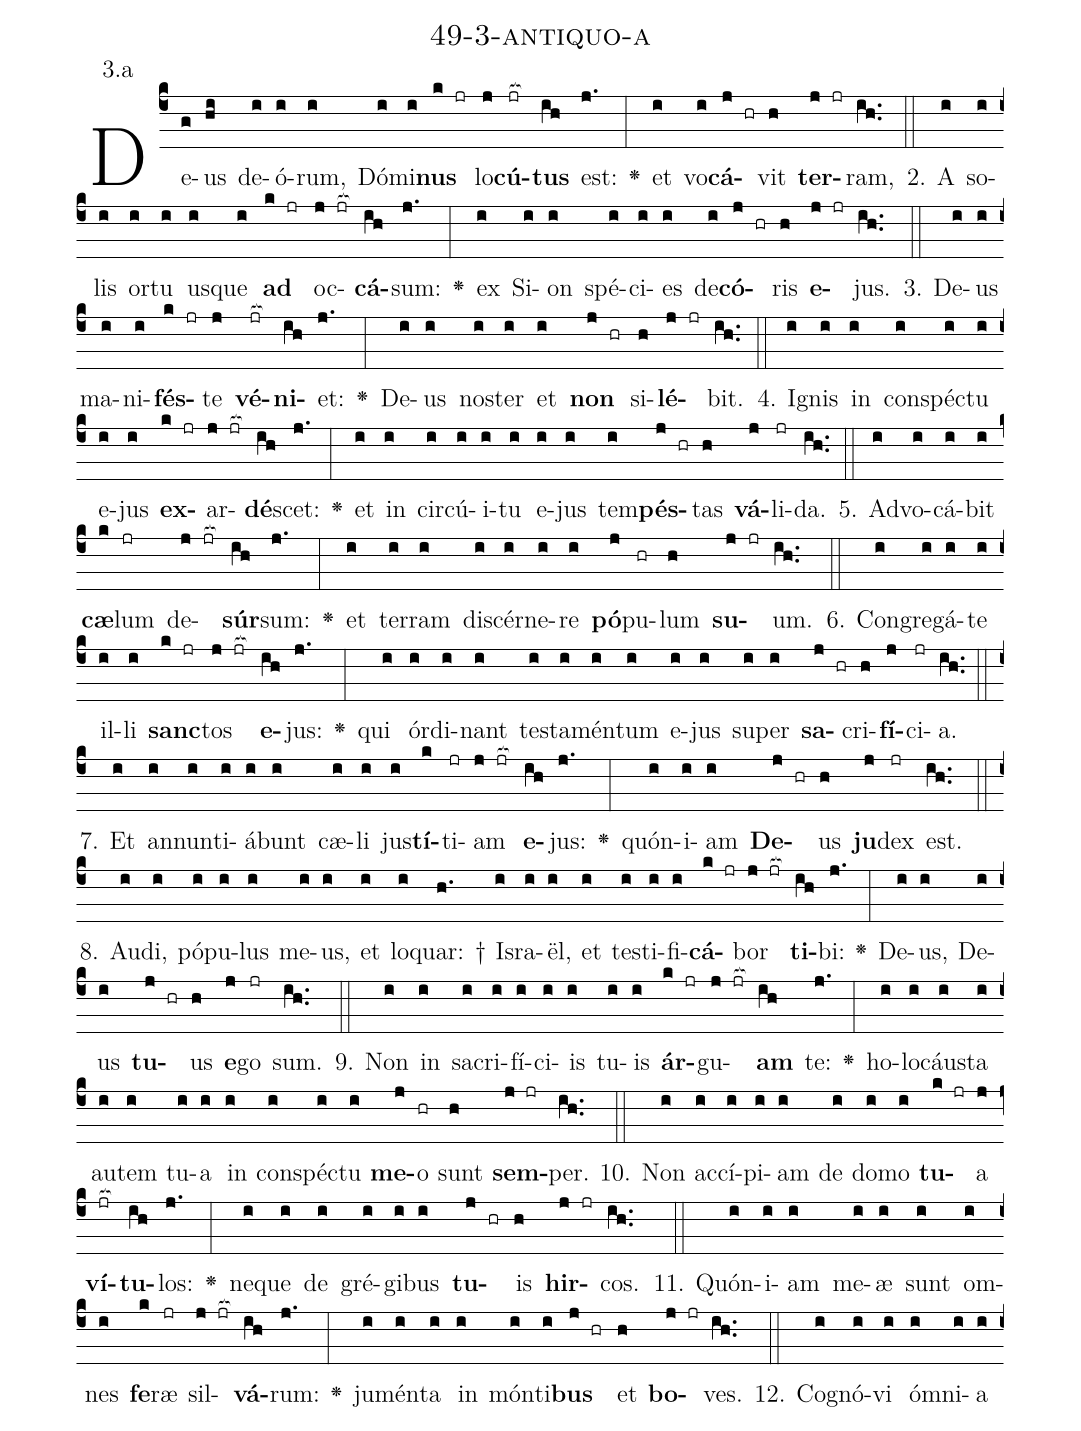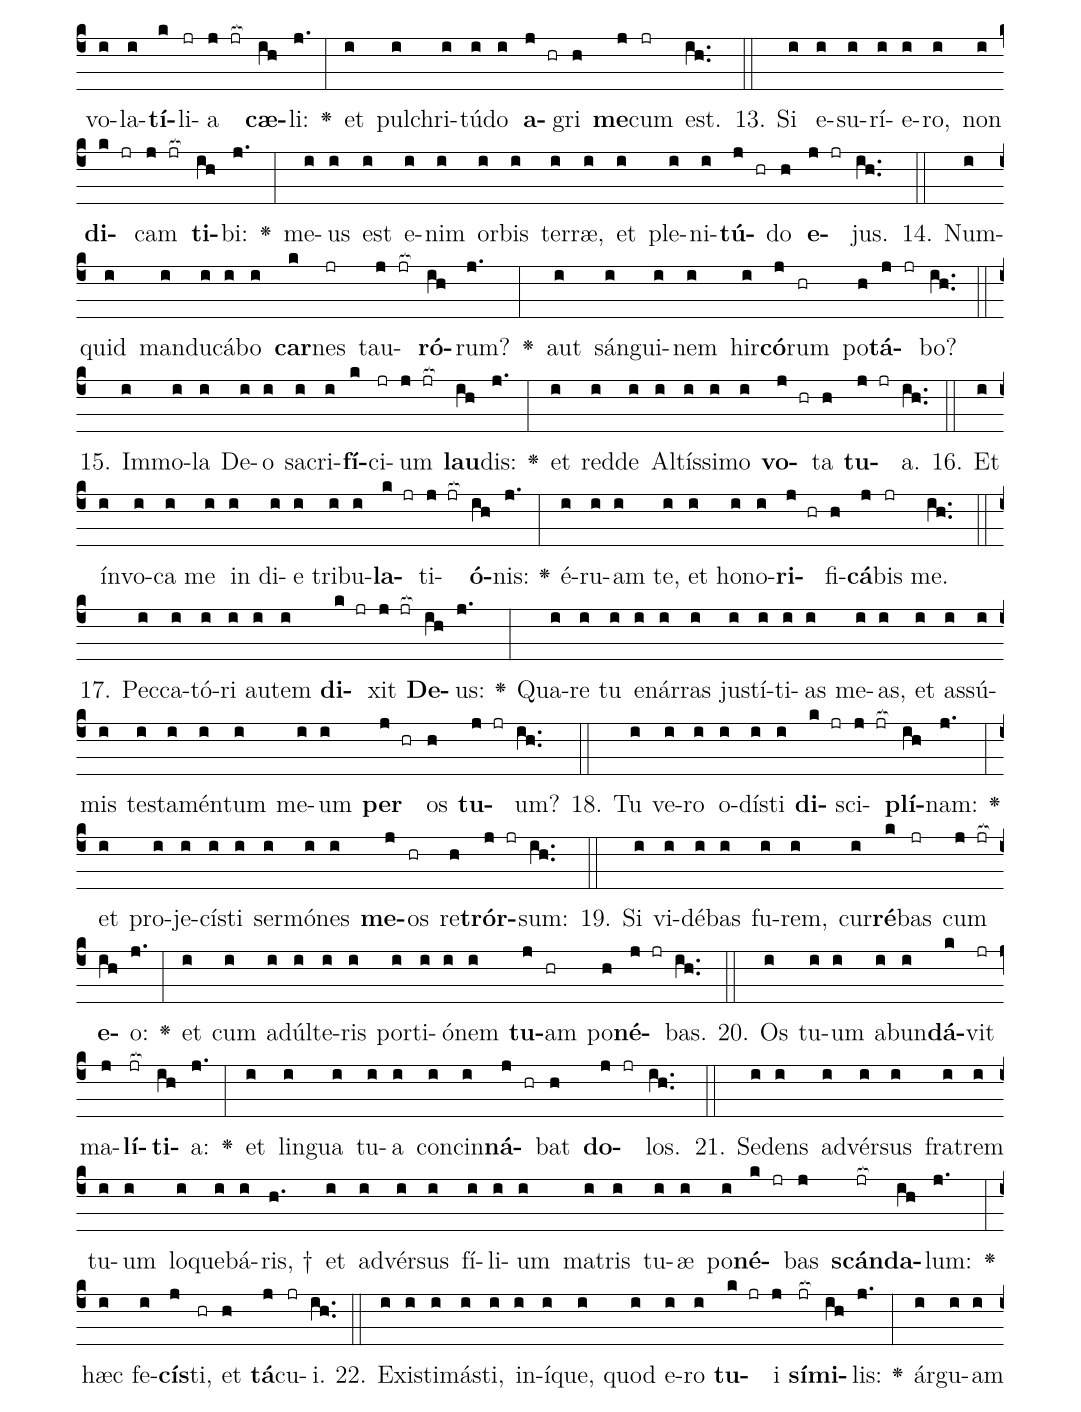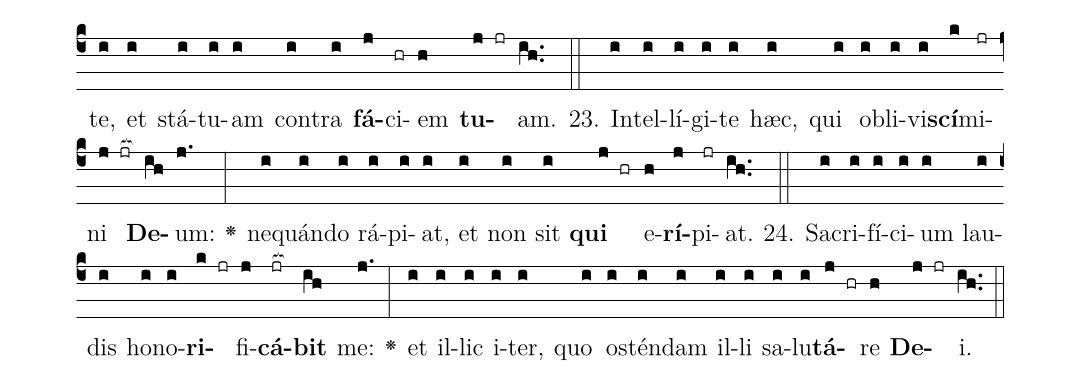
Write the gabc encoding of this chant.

name: 49-3-antiquo-a;
annotation: 3.a;
%%
(c4)De(g)us(hi) de(i)ó(i)rum,(i) Dó(i)mi(i)<b>nus</b>(k jr) lo(j)<b>cú</b>(jr[ocb:1{])<b>tus</b>(ih[ocb:0}]) est:(j.) <v>\greheightstar</v>(:) et(i) vo(i)<b>cá</b>(j hr)vit(h) <b>ter</b>(j jr)ram,(ih..) (::)
2. A(i) so(i)lis(i) or(i)tu(i) us(i)que(i) <b>ad</b>(k jr) oc(j jr[ocb:1{])<b>cá</b>(ih[ocb:0}])sum:(j.) <v>\greheightstar</v>(:) ex(i) Si(i)on(i) spé(i)ci(i)es(i) de(i)<b>có</b>(j hr)ris(h) <b>e</b>(j jr)jus.(ih..) (::)
3. De(i)us(i) ma(i)ni(i)<b>fés</b>(k jr)te(j) <b>vé</b>(jr[ocb:1{])<b>ni</b>(ih[ocb:0}])et:(j.) <v>\greheightstar</v>(:) De(i)us(i) nos(i)ter(i) et(i) <b>non</b>(j hr) si(h)<b>lé</b>(j jr)bit.(ih..) (::)
4. I(i)gnis(i) in(i) con(i)spéc(i)tu(i) e(i)jus(i) <b>ex</b>(k jr)ar(j jr[ocb:1{])<b>dé</b>(ih[ocb:0}])scet:(j.) <v>\greheightstar</v>(:) et(i) in(i) cir(i)cú(i)i(i)tu(i) e(i)jus(i) tem(i)<b>pés</b>(j hr)tas(h) <b>vá</b>(j)li(jr)da.(ih..) (::)
5. Ad(i)vo(i)cá(i)bit(i) <b>cæ</b>(k)lum(jr) de(j jr[ocb:1{])<b>súr</b>(ih[ocb:0}])sum:(j.) <v>\greheightstar</v>(:) et(i) ter(i)ram(i) di(i)scér(i)ne(i)re(i) <b>pó</b>(j)pu(hr)lum(h) <b>su</b>(j jr)um.(ih..) (::)
6. Con(i)gre(i)gá(i)te(i) il(i)li(i) <b>sanc</b>(k jr)tos(j jr[ocb:1{]) <b>e</b>(ih[ocb:0}])jus:(j.) <v>\greheightstar</v>(:) qui(i) ór(i)di(i)nant(i) tes(i)ta(i)mén(i)tum(i) e(i)jus(i) su(i)per(i) <b>sa</b>(j hr)cri(h)<b>fí</b>(j)ci(jr)a.(ih..) (::)
7. Et(i) an(i)nun(i)ti(i)á(i)bunt(i) cæ(i)li(i) jus(i)<b>tí</b>(k)ti(jr)am(j jr[ocb:1{]) <b>e</b>(ih[ocb:0}])jus:(j.) <v>\greheightstar</v>(:) quón(i)i(i)am(i) <b>De</b>(j hr)us(h) <b>ju</b>(j)dex(jr) est.(ih..) (::)
8. Au(i)di,(i) pó(i)pu(i)lus(i) me(i)us,(i) et(i) lo(i)quar: †(h.) Is(i)ra(i)ël,(i) et(i) tes(i)ti(i)fi(i)<b>cá</b>(k jr)bor(j jr[ocb:1{]) <b>ti</b>(ih[ocb:0}])bi:(j.) <v>\greheightstar</v>(:) De(i)us,(i) De(i)us(i) <b>tu</b>(j hr)us(h) <b>e</b>(j)go(jr) sum.(ih..) (::)
9. Non(i) in(i) sa(i)cri(i)fí(i)ci(i)is(i) tu(i)is(i) <b>ár</b>(k jr)gu(j jr[ocb:1{])<b>am</b>(ih[ocb:0}]) te:(j.) <v>\greheightstar</v>(:) ho(i)lo(i)cáus(i)ta(i) au(i)tem(i) tu(i)a(i) in(i) con(i)spéc(i)tu(i) <b>me</b>(j)o(hr) sunt(h) <b>sem</b>(j jr)per.(ih..) (::)
10. Non(i) ac(i)cí(i)pi(i)am(i) de(i) do(i)mo(i) <b>tu</b>(k jr)a(j) <b>ví</b>(jr[ocb:1{])<b>tu</b>(ih[ocb:0}])los:(j.) <v>\greheightstar</v>(:) ne(i)que(i) de(i) gré(i)gi(i)bus(i) <b>tu</b>(j hr)is(h) <b>hir</b>(j jr)cos.(ih..) (::)
11. Quón(i)i(i)am(i) me(i)æ(i) sunt(i) om(i)nes(i) <b>fe</b>(k)ræ(jr) sil(j jr[ocb:1{])<b>vá</b>(ih[ocb:0}])rum:(j.) <v>\greheightstar</v>(:) ju(i)mén(i)ta(i) in(i) món(i)ti(i)<b>bus</b>(j hr) et(h) <b>bo</b>(j jr)ves.(ih..) (::)
12. Co(i)gnó(i)vi(i) óm(i)ni(i)a(i) vo(i)la(i)<b>tí</b>(k)li(jr)a(j jr[ocb:1{]) <b>cæ</b>(ih[ocb:0}])li:(j.) <v>\greheightstar</v>(:) et(i) pul(i)chri(i)tú(i)do(i) <b>a</b>(j hr)gri(h) <b>me</b>(j)cum(jr) est.(ih..) (::)
13. Si(i) e(i)su(i)rí(i)e(i)ro,(i) non(i) <b>di</b>(k jr)cam(j jr[ocb:1{]) <b>ti</b>(ih[ocb:0}])bi:(j.) <v>\greheightstar</v>(:) me(i)us(i) est(i) e(i)nim(i) or(i)bis(i) ter(i)ræ,(i) et(i) ple(i)ni(i)<b>tú</b>(j hr)do(h) <b>e</b>(j jr)jus.(ih..) (::)
14. Num(i)quid(i) man(i)du(i)cá(i)bo(i) <b>car</b>(k)nes(jr) tau(j jr[ocb:1{])<b>ró</b>(ih[ocb:0}])rum?(j.) <v>\greheightstar</v>(:) aut(i) sán(i)gui(i)nem(i) hir(i)<b>có</b>(j)rum(hr) po(h)<b>tá</b>(j jr)bo?(ih..) (::)
15. Im(i)mo(i)la(i) De(i)o(i) sa(i)cri(i)<b>fí</b>(k)ci(jr)um(j jr[ocb:1{]) <b>lau</b>(ih[ocb:0}])dis:(j.) <v>\greheightstar</v>(:) et(i) red(i)de(i) Al(i)tís(i)si(i)mo(i) <b>vo</b>(j hr)ta(h) <b>tu</b>(j jr)a.(ih..) (::)
16. Et(i) ín(i)vo(i)ca(i) me(i) in(i) di(i)e(i) tri(i)bu(i)<b>la</b>(k jr)ti(j jr[ocb:1{])<b>ó</b>(ih[ocb:0}])nis:(j.) <v>\greheightstar</v>(:) é(i)ru(i)am(i) te,(i) et(i) ho(i)no(i)<b>ri</b>(j hr)fi(h)<b>cá</b>(j)bis(jr) me.(ih..) (::)
17. Pec(i)ca(i)tó(i)ri(i) au(i)tem(i) <b>di</b>(k jr)xit(j jr[ocb:1{]) <b>De</b>(ih[ocb:0}])us:(j.) <v>\greheightstar</v>(:) Qua(i)re(i) tu(i) e(i)nár(i)ras(i) jus(i)tí(i)ti(i)as(i) me(i)as,(i) et(i) as(i)sú(i)mis(i) tes(i)ta(i)mén(i)tum(i) me(i)um(i) <b>per</b>(j hr) os(h) <b>tu</b>(j jr)um?(ih..) (::)
18. Tu(i) ve(i)ro(i) o(i)dís(i)ti(i) <b>di</b>(k jr)sci(j jr[ocb:1{])<b>plí</b>(ih[ocb:0}])nam:(j.) <v>\greheightstar</v>(:) et(i) pro(i)je(i)cís(i)ti(i) ser(i)mó(i)nes(i) <b>me</b>(j)os(hr) re(h)<b>trór</b>(j jr)sum:(ih..) (::)
19. Si(i) vi(i)dé(i)bas(i) fu(i)rem,(i) cur(i)<b>ré</b>(k)bas(jr) cum(j jr[ocb:1{]) <b>e</b>(ih[ocb:0}])o:(j.) <v>\greheightstar</v>(:) et(i) cum(i) ad(i)úl(i)te(i)ris(i) por(i)ti(i)ó(i)nem(i) <b>tu</b>(j)am(hr) po(h)<b>né</b>(j jr)bas.(ih..) (::)
20. Os(i) tu(i)um(i) ab(i)un(i)<b>dá</b>(k)vit(jr) ma(j)<b>lí</b>(jr[ocb:1{])<b>ti</b>(ih[ocb:0}])a:(j.) <v>\greheightstar</v>(:) et(i) lin(i)gua(i) tu(i)a(i) con(i)cin(i)<b>ná</b>(j hr)bat(h) <b>do</b>(j jr)los.(ih..) (::)
21. Se(i)dens(i) ad(i)vér(i)sus(i) fra(i)trem(i) tu(i)um(i) lo(i)que(i)bá(i)ris, †(h.) et(i) ad(i)vér(i)sus(i) fí(i)li(i)um(i) ma(i)tris(i) tu(i)æ(i) po(i)<b>né</b>(k jr)bas(j) <b>scán</b>(jr[ocb:1{])<b>da</b>(ih[ocb:0}])lum:(j.) <v>\greheightstar</v>(:) hæc(i) fe(i)<b>cís</b>(j)ti,(hr) et(h) <b>tá</b>(j)cu(jr)i.(ih..) (::)
22. Ex(i)is(i)ti(i)más(i)ti,(i) in(i)í(i)que,(i) quod(i) e(i)ro(i) <b>tu</b>(k jr)i(j) <b>sí</b>(jr[ocb:1{])<b>mi</b>(ih[ocb:0}])lis:(j.) <v>\greheightstar</v>(:) ár(i)gu(i)am(i) te,(i) et(i) stá(i)tu(i)am(i) con(i)tra(i) <b>fá</b>(j)ci(hr)em(h) <b>tu</b>(j jr)am.(ih..) (::)
23. In(i)tel(i)lí(i)gi(i)te(i) hæc,(i) qui(i) ob(i)li(i)vi(i)<b>scí</b>(k)mi(jr)ni(j jr[ocb:1{]) <b>De</b>(ih[ocb:0}])um:(j.) <v>\greheightstar</v>(:) ne(i)quán(i)do(i) rá(i)pi(i)at,(i) et(i) non(i) sit(i) <b>qui</b>(j hr) e(h)<b>rí</b>(j)pi(jr)at.(ih..) (::)
24. Sa(i)cri(i)fí(i)ci(i)um(i) lau(i)dis(i) ho(i)no(i)<b>ri</b>(k jr)fi(j)<b>cá</b>(jr[ocb:1{])<b>bit</b>(ih[ocb:0}]) me:(j.) <v>\greheightstar</v>(:) et(i) il(i)lic(i) i(i)ter,(i) quo(i) os(i)tén(i)dam(i) il(i)li(i) sa(i)lu(i)<b>tá</b>(j hr)re(h) <b>De</b>(j jr)i.(ih..) (::)
